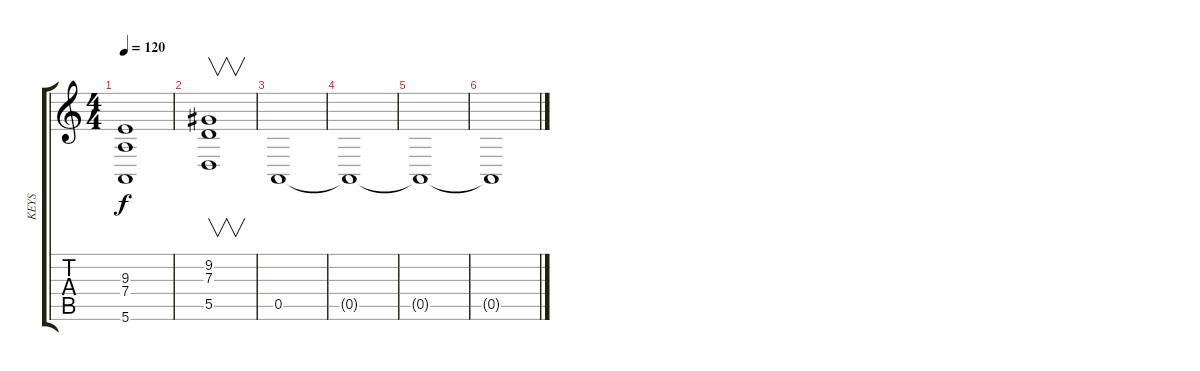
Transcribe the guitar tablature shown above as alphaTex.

\track ("KEYS" "KEYS") {instrument stringensemble2}
\staff {score tabs}
\tuning (E4 B3 G3 D3 A2 E2) {hide}
\ts (4 4)
\tempo 120
\clef g2
\ks c
(9.3 7.4 5.6).1{dy f} |
(9.2 7.3 5.5).1{v} |
0.5.1 |
0.5{t}.1 |
0.5{t}.1 |
0.5{t}.1
